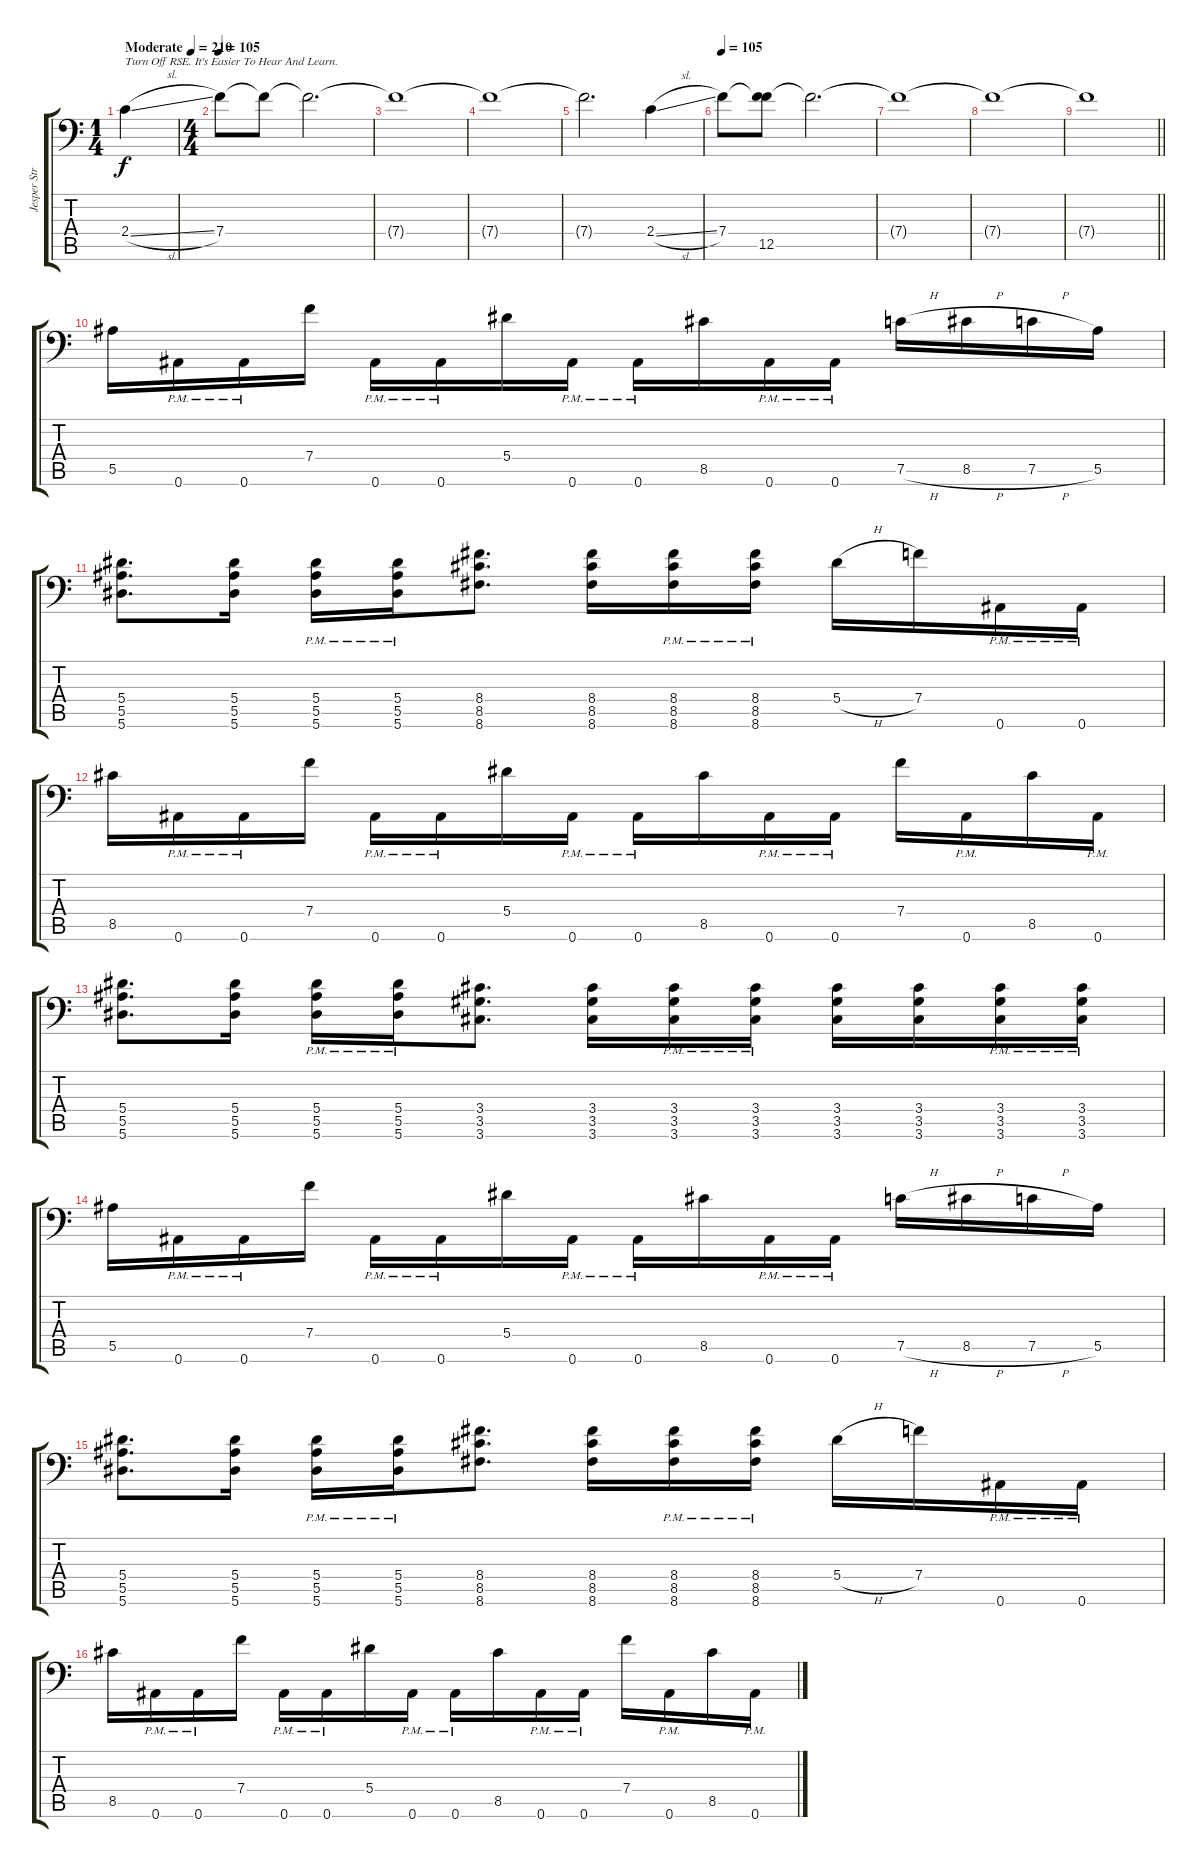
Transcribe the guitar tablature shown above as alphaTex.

\track ("Jesper Strömblad" "Jesper Str") {instrument distortionguitar}
\staff {score tabs}
\tuning (C4 G3 Eb3 Bb2 F2 Bb1) {hide}
\ts (1 4)
\tempo (210 "Moderate")
\tempo 105
\tempo (210 "Moderate")
\clef f4
\ks c
2.4{sl}.4{txt "Turn Off RSE. It's Easier To Hear And Learn." dy f instrument distortionguitar} |
\ts (4 4)
\tempo 105
7.4.8 7.4{t}.8 7.4{t}.2{d} |
7.4{t}.1 |
7.4{t}.1 |
7.4{t}.2{d} 2.4{sl}.4 |
\tempo 105
7.4.8 (7.4{t} 12.5).8 7.4{t}.2{d} |
7.4{t}.1 |
7.4{t}.1 |
\barLineRight lightlight
7.4{t}.1 |
5.5.16 0.6{pm}.16 0.6{pm}.16 7.4.16 0.6{pm}.16 0.6{pm}.16 5.4.16 0.6{pm}.16 0.6{pm}.16 8.5.16 0.6{pm}.16 0.6{pm}.16 7.5{h}.16 8.5{h}.16 7.5{h}.16 5.5.16 |
(5.4 5.5 5.6).8{d} (5.4 5.5 5.6).16 (5.4{pm} 5.5{pm} 5.6{pm}).16 (5.4{pm} 5.5{pm} 5.6{pm}).16 (8.4 8.5 8.6).8{d} (8.4 8.5 8.6).16 (8.4{pm} 8.5{pm} 8.6{pm}).16 (8.4{pm} 8.5{pm} 8.6{pm}).16 5.4{h}.16 7.4.16 0.6{pm}.16 0.6{pm}.16 |
8.5.16 0.6{pm}.16 0.6{pm}.16 7.4.16 0.6{pm}.16 0.6{pm}.16 5.4.16 0.6{pm}.16 0.6{pm}.16 8.5.16 0.6{pm}.16 0.6{pm}.16 7.4.16 0.6{pm}.16 8.5.16 0.6{pm}.16 |
(5.4 5.5 5.6).8{d} (5.4 5.5 5.6).16 (5.4{pm} 5.5{pm} 5.6{pm}).16 (5.4{pm} 5.5{pm} 5.6{pm}).16 (3.4 3.5 3.6).8{d} (3.4 3.5 3.6).16 (3.4{pm} 3.5{pm} 3.6{pm}).16 (3.4{pm} 3.5{pm} 3.6{pm}).16 (3.4 3.5 3.6).16 (3.4 3.5 3.6).16 (3.4{pm} 3.5{pm} 3.6{pm}).16 (3.4{pm} 3.5{pm} 3.6{pm}).16 |
5.5.16 0.6{pm}.16 0.6{pm}.16 7.4.16 0.6{pm}.16 0.6{pm}.16 5.4.16 0.6{pm}.16 0.6{pm}.16 8.5.16 0.6{pm}.16 0.6{pm}.16 7.5{h}.16 8.5{h}.16 7.5{h}.16 5.5.16 |
(5.4 5.5 5.6).8{d} (5.4 5.5 5.6).16 (5.4{pm} 5.5{pm} 5.6{pm}).16 (5.4{pm} 5.5{pm} 5.6{pm}).16 (8.4 8.5 8.6).8{d} (8.4 8.5 8.6).16 (8.4{pm} 8.5{pm} 8.6{pm}).16 (8.4{pm} 8.5{pm} 8.6{pm}).16 5.4{h}.16 7.4.16 0.6{pm}.16 0.6{pm}.16 |
8.5.16 0.6{pm}.16 0.6{pm}.16 7.4.16 0.6{pm}.16 0.6{pm}.16 5.4.16 0.6{pm}.16 0.6{pm}.16 8.5.16 0.6{pm}.16 0.6{pm}.16 7.4.16 0.6{pm}.16 8.5.16 0.6{pm}.16
